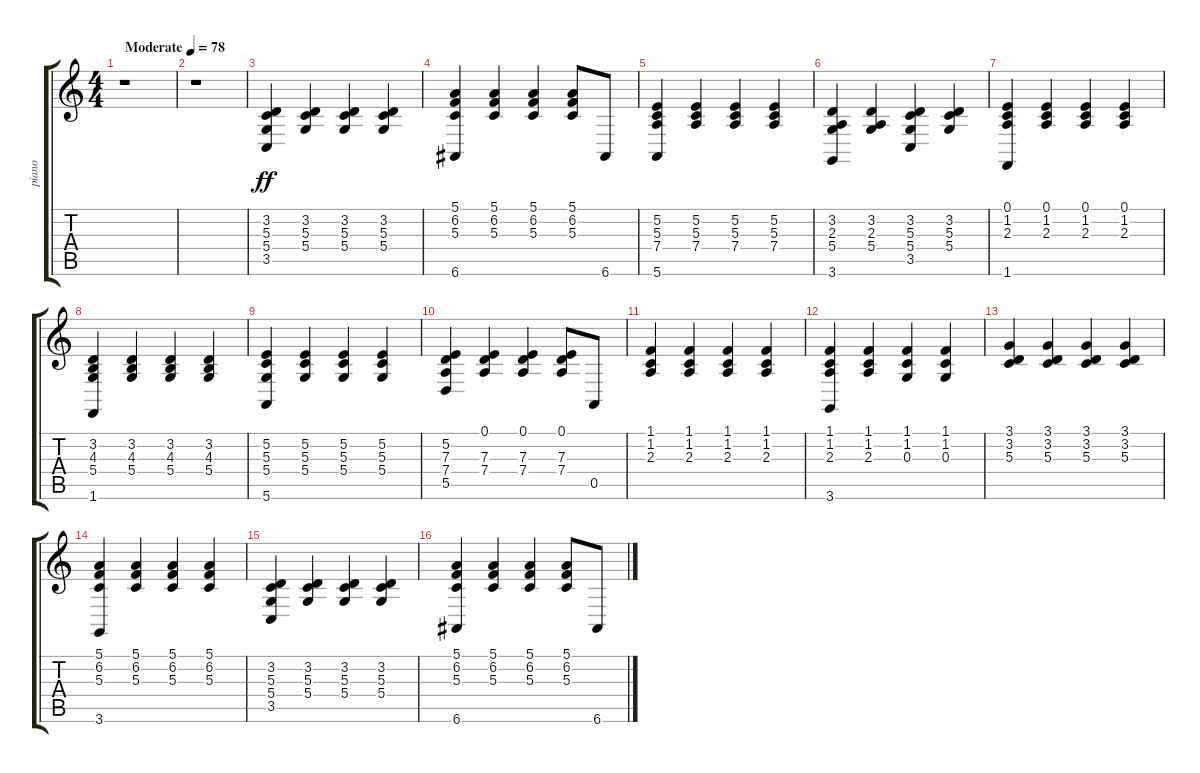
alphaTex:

\track ("piano" "piano") {instrument brightacousticpiano}
\staff {score tabs}
\tuning (E4 B3 G3 D3 A2 E2) {hide}
\ts (4 4)
\tempo (78 "Moderate")
\clef g2
\ks c
r.1{dy ff instrument brightacousticpiano} |
r.1 |
(3.2 5.3 5.4 3.5).4 (3.2 5.3 5.4).4 (3.2 5.3 5.4).4 (3.2 5.3 5.4).4 |
(5.1 6.2 5.3 6.6).4 (5.1 6.2 5.3).4 (5.1 6.2 5.3).4 (5.1 6.2 5.3).8 6.6.8 |
(5.2 5.3 7.4 5.6).4 (5.2 5.3 7.4).4 (5.2 5.3 7.4).4 (5.2 5.3 7.4).4 |
(3.2 2.3 5.4 3.6).4 (3.2 2.3 5.4).4 (3.2 5.3 5.4 3.5).4 (3.2 5.3 5.4).4 |
(0.1 1.2 2.3 1.6).4 (0.1 1.2 2.3).4 (0.1 1.2 2.3).4 (0.1 1.2 2.3).4 |
(3.2 4.3 5.4 1.6).4 (3.2 4.3 5.4).4 (3.2 4.3 5.4).4 (3.2 4.3 5.4).4 |
(5.2 5.3 5.4 5.6).4 (5.2 5.3 5.4).4 (5.2 5.3 5.4).4 (5.2 5.3 5.4).4 |
(5.2 7.3 7.4 5.5).4 (0.1 7.3 7.4).4 (0.1 7.3 7.4).4 (0.1 7.3 7.4).8 0.5.8 |
(1.1 1.2 2.3).4 (1.1 1.2 2.3).4 (1.1 1.2 2.3).4 (1.1 1.2 2.3).4 |
(1.1 1.2 2.3 3.6).4 (1.1 1.2 2.3).4 (1.1 1.2 0.3).4 (1.1 1.2 0.3).4 |
(3.1 3.2 5.3).4 (3.1 3.2 5.3).4 (3.1 3.2 5.3).4 (3.1 3.2 5.3).4 |
(5.1 6.2 5.3 3.6).4 (5.1 6.2 5.3).4 (5.1 6.2 5.3).4 (5.1 6.2 5.3).4 |
(3.2 5.3 5.4 3.5).4 (3.2 5.3 5.4).4 (3.2 5.3 5.4).4 (3.2 5.3 5.4).4 |
(5.1 6.2 5.3 6.6).4 (5.1 6.2 5.3).4 (5.1 6.2 5.3).4 (5.1 6.2 5.3).8 6.6.8
